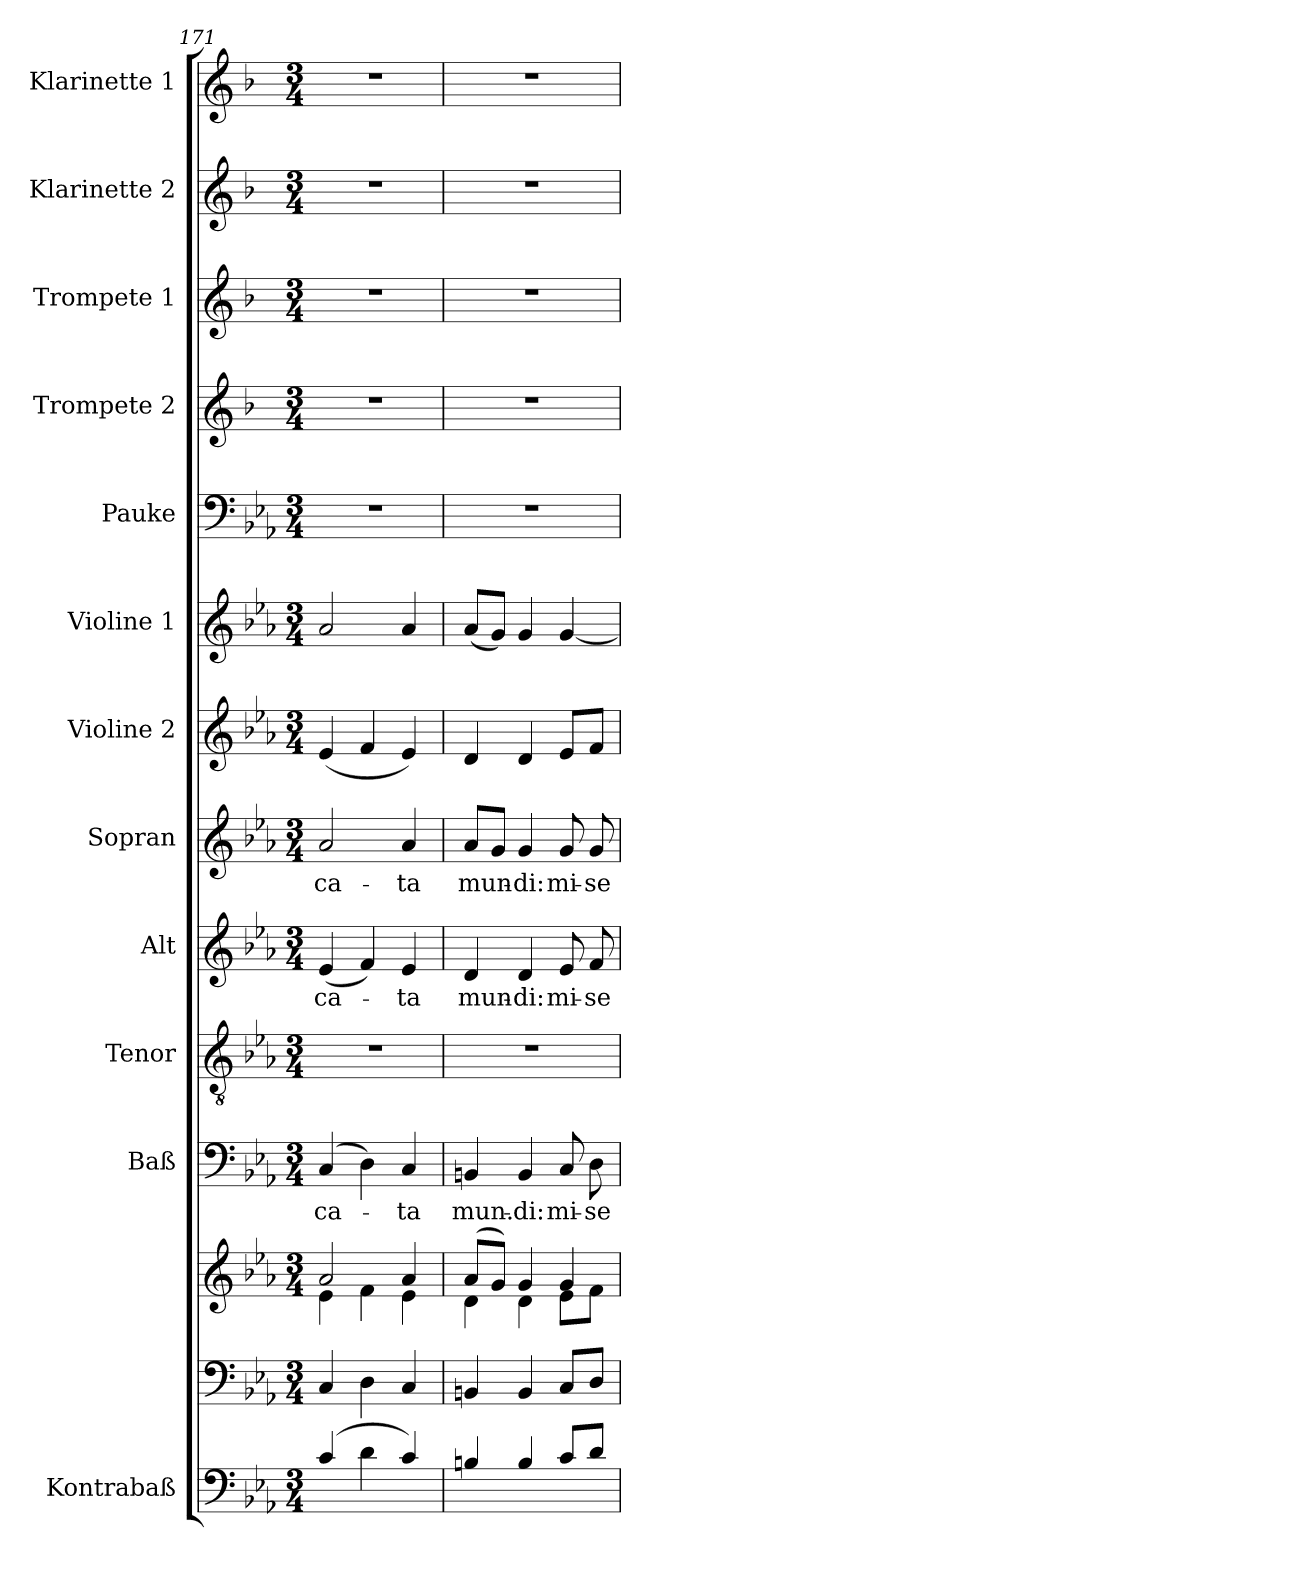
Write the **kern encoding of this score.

**kern	**kern	**kern	**kern	**text	**kern	**kern	**text	**kern	**text	**kern	**kern	**kern	**kern	**kern	**kern	**kern
*part13	*part12	*part12	*part11	*part11	*part10	*part9	*part9	*part8	*part8	*part7	*part6	*part5	*part4	*part3	*part2	*part1
*staff14	*staff13	*staff12	*staff11	*staff11	*staff10	*staff9	*staff9	*staff8	*staff8	*staff7	*staff6	*staff5	*staff4	*staff3	*staff2	*staff1
*I"Kontrabaß	*	*	*I"Baß	*	*I"Tenor	*I"Alt	*	*I"Sopran	*	*I"Violine 2	*I"Violine 1	*I"Pauke	*I"Trompete 2	*I"Trompete 1	*I"Klarinette 2	*I"Klarinette 1
*	*	*	*	*	*	*	*	*	*	*I'Vln	*I'Vln	*	*I'Tpt	*I'Tpt	*	*
*clefF4	*clefF4	*clefG2	*clefF4	*	*clefGv2	*clefG2	*	*clefG2	*	*clefG2	*clefG2	*clefF4	*clefG2	*clefG2	*clefG2	*clefG2
*ITrd7c12	*	*	*	*	*	*	*	*	*	*	*	*	*ITrd1c2	*ITrd1c2	*ITrd1c2	*ITrd1c2
*k[b-e-a-]	*k[b-e-a-]	*k[b-e-a-]	*k[b-e-a-]	*	*k[b-e-a-]	*k[b-e-a-]	*	*k[b-e-a-]	*	*k[b-e-a-]	*k[b-e-a-]	*k[b-e-a-]	*k[b-e-a-]	*k[b-e-a-]	*k[b-e-a-]	*k[b-e-a-]
*E-:	*E-:	*E-:	*E-:	*	*E-:	*E-:	*	*E-:	*	*E-:	*E-:	*E-:	*E-:	*E-:	*E-:	*E-:
*M3/4	*M3/4	*M3/4	*M3/4	*	*M3/4	*M3/4	*	*M3/4	*	*M3/4	*M3/4	*M3/4	*M3/4	*M3/4	*M3/4	*M3/4
=171	=171	=171	=171	=171	=171	=171	=171	=171	=171	=171	=171	=171	=171	=171	=171	=171
*	*	*^	*	*	*	*	*	*	*	*	*	*	*	*	*	*
!	!	!	!	!	!LO:LY:b	!	!	!LO:LY:b	!	!LO:LY:b	!	!	!	!	!	!	!
(<4C/	4C/	2a-/	4e-\	(4C/	-ca-	2.r	(<4e-/	-ca-	2a-/	-ca-	(<4e-/	2a-/	2.r	2.r	2.r	2.r	2.r
4D\	4D\	.	4f\	4D\)	.	.	4f/)	.	.	.	4f/	.	.	.	.	.	.
!	!	!	!	!	!LO:LY:b	!	!	!LO:LY:b	!	!LO:LY:b	!	!	!	!	!	!	!
4C/)	4C/	4a-/	4e-\	4C/	-ta	.	4e-/	-ta	4a-/	-ta	4e-/)	4a-/	.	.	.	.	.
=172	=172	=172	=172	=172	=172	=172	=172	=172	=172	=172	=172	=172	=172	=172	=172	=172	=172
!	!	!	!	!	!LO:LY:b	!	!	!LO:LY:b	!	!LO:LY:b	!	!	!	!	!	!	!
4BBn/	4BBn/	(>8a-/L	4d\	4BBn/	mun.-	2.r	4d/	mun-	8a-/L	mun-	4d/	(<8a-/L	2.r	2.r	2.r	2.r	2.r
.	.	8g/J)	.	.	.	.	.	.	8g/J	.	.	8g/J)	.	.	.	.	.
!	!	!	!	!	!LO:LY:b	!	!	!LO:LY:b	!	!LO:LY:b	!	!	!	!	!	!	!
4BB/	4BB/	4g/	4d\	4BB/	-di:	.	4d/	-di:	4g/	-di:	4d/	4g/	.	.	.	.	.
!	!	!	!	!	!LO:LY:b	!	!	!LO:LY:b	!	!LO:LY:b	!	!	!	!	!	!	!
8C/L	8C/L	4g/	8e-\L	8C/	mi-	.	8e-/	mi-	8g/	mi-	8e-/L	[4g/	.	.	.	.	.
!	!	!	!	!	!LO:LY:b	!	!	!LO:LY:b	!	!LO:LY:b	!	!	!	!	!	!	!
8D/J	8D/J	.	8f\J	8D\	-se-	.	8f/	-se-	8g/	-se-	8f/J	.	.	.	.	.	.
*	*	*v	*v	*	*	*	*	*	*	*	*	*	*	*	*	*	*
=	=	=	=	=	=	=	=	=	=	=	=	=	=	=	=	=
*-	*-	*-	*-	*-	*-	*-	*-	*-	*-	*-	*-	*-	*-	*-	*-	*-
